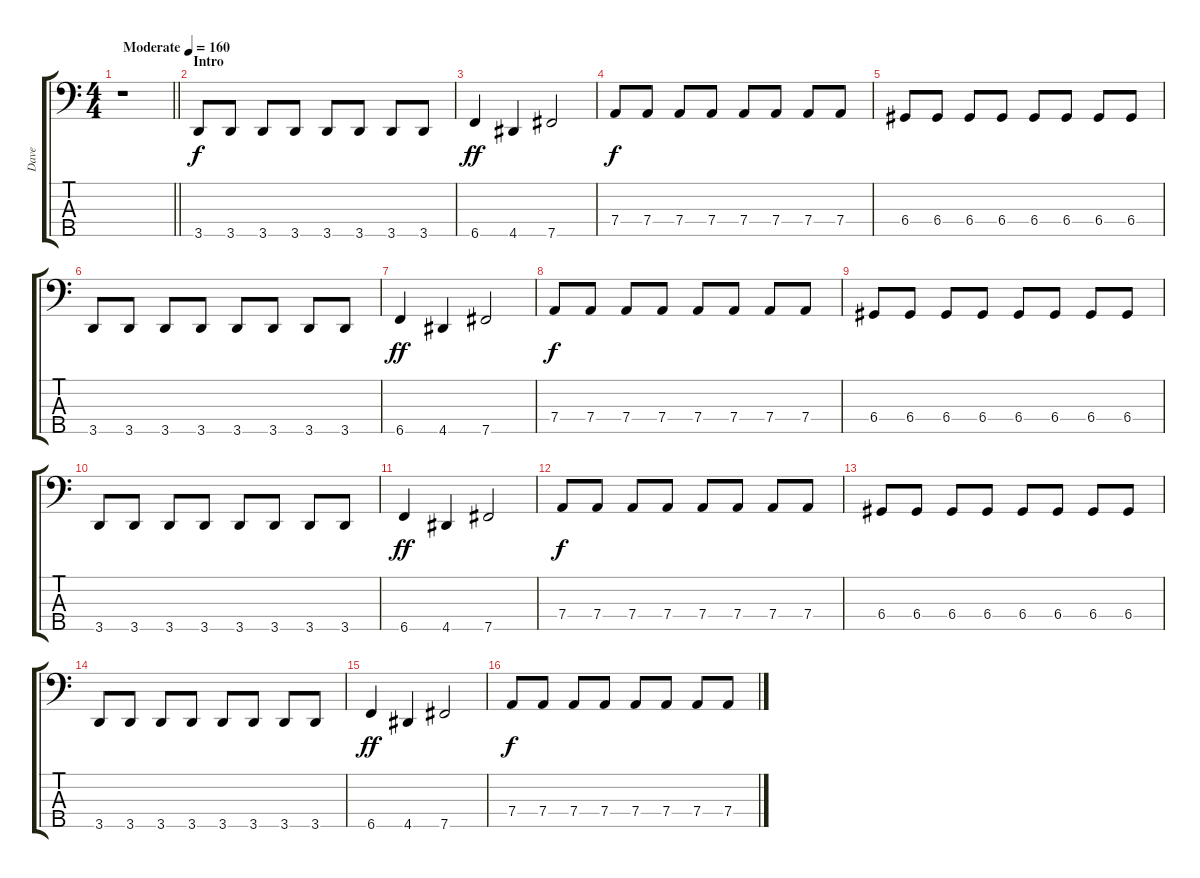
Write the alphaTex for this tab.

\track ("Dave" "Dave") {instrument electricbasspick}
\staff {score tabs}
\tuning (F2 C2 G1 D1 B0) {hide}
\ts (4 4)
\tempo (160 "Moderate")
\clef f4
\barLineRight lightlight
\ks c
r.1{dy f instrument electricbasspick} |
\section ("" "Intro")
3.5.8 3.5.8 3.5.8 3.5.8 3.5.8 3.5.8 3.5.8 3.5.8 |
6.5.4{dy ff} 4.5.4 7.5.2 |
7.4.8{dy f} 7.4.8 7.4.8 7.4.8 7.4.8 7.4.8 7.4.8 7.4.8 |
6.4.8 6.4.8 6.4.8 6.4.8 6.4.8 6.4.8 6.4.8 6.4.8 |
3.5.8 3.5.8 3.5.8 3.5.8 3.5.8 3.5.8 3.5.8 3.5.8 |
6.5.4{dy ff} 4.5.4 7.5.2 |
7.4.8{dy f} 7.4.8 7.4.8 7.4.8 7.4.8 7.4.8 7.4.8 7.4.8 |
6.4.8 6.4.8 6.4.8 6.4.8 6.4.8 6.4.8 6.4.8 6.4.8 |
3.5.8 3.5.8 3.5.8 3.5.8 3.5.8 3.5.8 3.5.8 3.5.8 |
6.5.4{dy ff} 4.5.4 7.5.2 |
7.4.8{dy f} 7.4.8 7.4.8 7.4.8 7.4.8 7.4.8 7.4.8 7.4.8 |
6.4.8 6.4.8 6.4.8 6.4.8 6.4.8 6.4.8 6.4.8 6.4.8 |
3.5.8 3.5.8 3.5.8 3.5.8 3.5.8 3.5.8 3.5.8 3.5.8 |
6.5.4{dy ff} 4.5.4 7.5.2 |
7.4.8{dy f} 7.4.8 7.4.8 7.4.8 7.4.8 7.4.8 7.4.8 7.4.8
